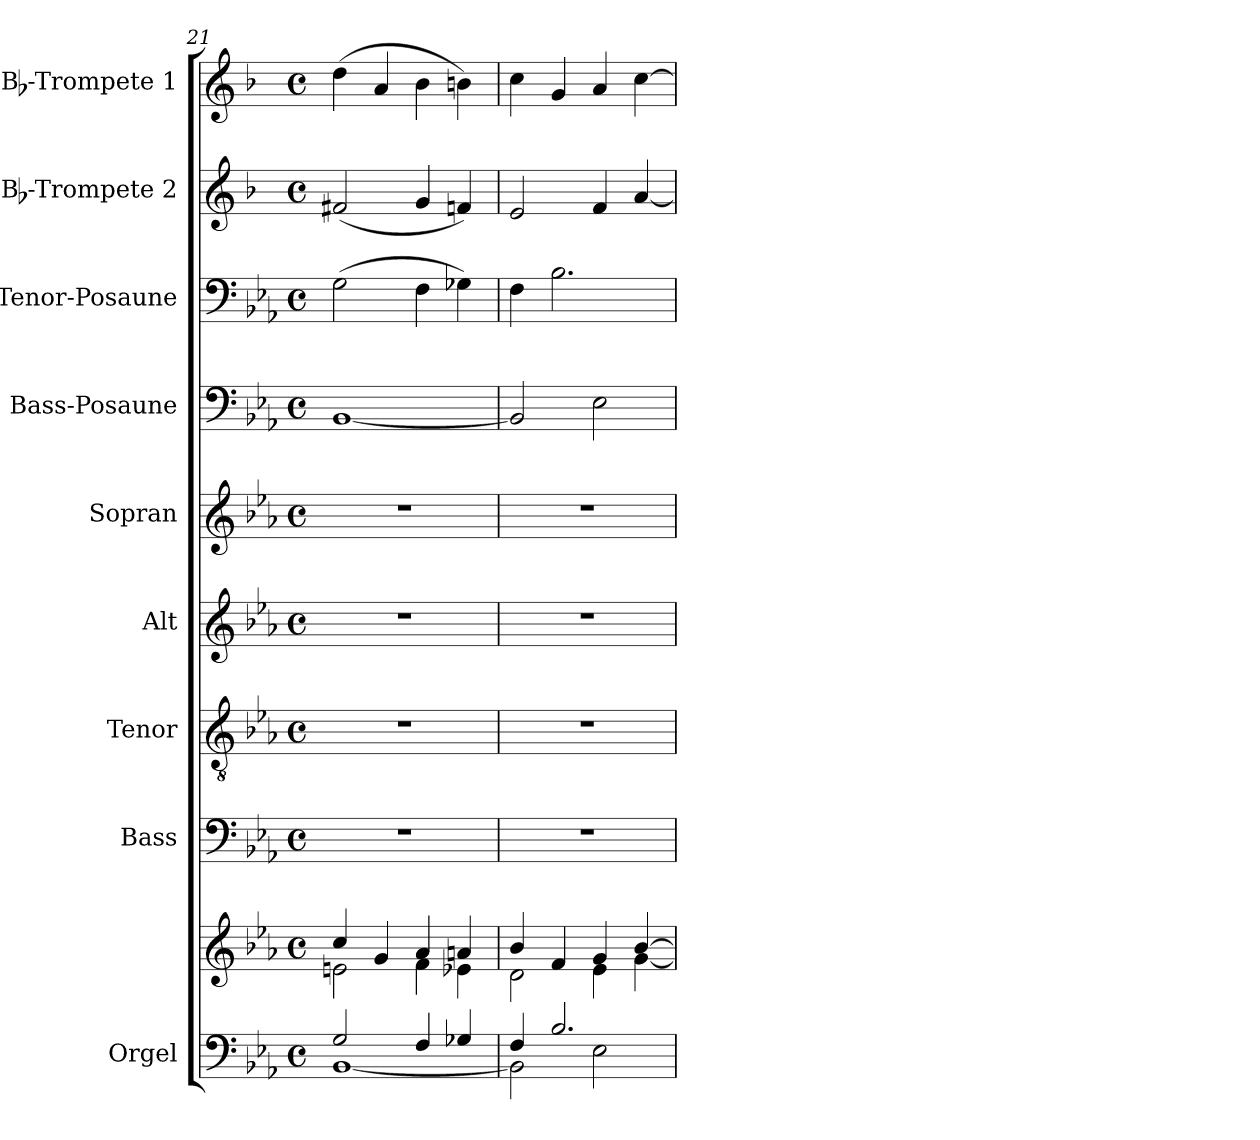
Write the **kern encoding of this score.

**kern	**kern	**kern	**kern	**kern	**kern	**kern	**kern	**kern	**kern
*part9	*part9	*part8	*part7	*part6	*part5	*part4	*part3	*part2	*part1
*staff10	*staff9	*staff8	*staff7	*staff6	*staff5	*staff4	*staff3	*staff2	*staff1
*I"Orgel	*	*I"Bass	*I"Tenor	*I"Alt	*I"Sopran	*I"Bass-Posaune	*I"Tenor-Posaune	*I"Bb-Trompete 2	*I"Bb-Trompete 1
*I'Org.	*	*I'B.	*I'T.	*I'A.	*I'S.	*I'B. Pos.	*I'T. Pos.	*I'Trp. 2	*I'Trp. 1
*clefF4	*clefG2	*clefF4	*clefGv2	*clefG2	*clefG2	*clefF4	*clefF4	*clefG2	*clefG2
*	*	*	*	*	*	*	*	*ITrd1c2	*ITrd1c2
*k[b-e-a-]	*k[b-e-a-]	*k[b-e-a-]	*k[b-e-a-]	*k[b-e-a-]	*k[b-e-a-]	*k[b-e-a-]	*k[b-e-a-]	*k[b-e-a-]	*k[b-e-a-]
*E-:	*E-:	*E-:	*E-:	*E-:	*E-:	*E-:	*E-:	*E-:	*E-:
*M4/4	*M4/4	*M4/4	*M4/4	*M4/4	*M4/4	*M4/4	*M4/4	*M4/4	*M4/4
*met(c)	*met(c)	*met(c)	*met(c)	*met(c)	*met(c)	*met(c)	*met(c)	*met(c)	*met(c)
=21	=21	=21	=21	=21	=21	=21	=21	=21	=21
*^	*^	*	*	*	*	*	*	*	*
2G/	[<1BB-	4cc/	2en\	1r	1r	1r	1r	[1BB-	(>2G\	(<2en/	(>4cc\
.	.	4g/	.	.	.	.	.	.	.	.	4g/
4F/	.	4a-/	4f\	.	.	.	.	.	4F\	4f/	4a-\
4G-X/	.	4an/	4e-X\	.	.	.	.	.	4G-X\)	4e-X/)	4an\)
=22	=22	=22	=22	=22	=22	=22	=22	=22	=22	=22	=22
4F/	2BB-\]	4b-/	2d\	1r	1r	1r	1r	2BB-/]	4F\	2d/	4b-\
2.B-/	.	4f/	.	.	.	.	.	.	2.B-\	.	4f/
.	2E-\	4g/	4e-\	.	.	.	.	2E-\	.	4e-/	4g/
.	.	[>4b-/	[<4g\	.	.	.	.	.	.	[4g/	[4b-\
*v	*v	*	*	*	*	*	*	*	*	*	*
*	*v	*v	*	*	*	*	*	*	*	*
=	=	=	=	=	=	=	=	=	=
*-	*-	*-	*-	*-	*-	*-	*-	*-	*-
